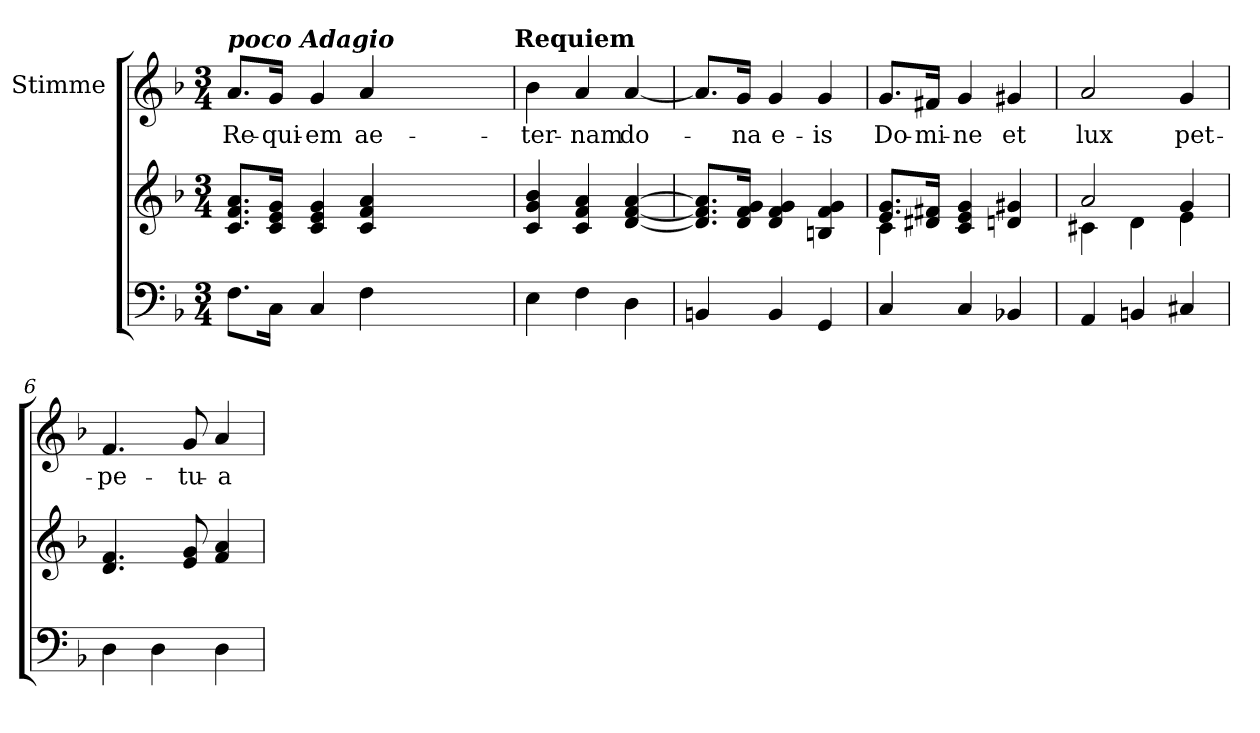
**kern	**kern	**kern	**text
*part2	*part2	*part1	*part1
*staff3	*staff2	*staff1	*staff1
*	*	*I"Stimme	*
*clefF4	*clefG2	*clefG2	*
*k[b-]	*k[b-]	*k[b-]	*
*F:	*F:	*F:	*
*M3/4	*M3/4	*M3/4	*
=1	=1	=1	=1
!	!	!LO:TX:a:Bi:t=poco Adagio	!
!	!	!	!LO:LY:b
8.F\L	8.c/ 8.f/ 8.a/L	8.a/L	Re-
!	!	!	!LO:LY:b
16C\Jk	16c/ 16e/ 16g/Jk	16g/Jk	-qui-
!	!	!	!LO:LY:b
4C/	4c/ 4e/ 4g/	4g/	-em
!	!	!	!LO:LY:b
4F\	4c/ 4f/ 4a/	4a/	ae-
2..ryy	2..ryy	2..ryy	.
!	!	!LO:TX:a:B:t=Requiem	!
=2	=2	=2	=2
!	!	!	!LO:LY:b
4E\	4c/ 4g/ 4b-/	4b-\	-ter-
!	!	!	!LO:LY:b
4F\	4c/ 4f/ 4a/	4a/	-nam
!	!	!	!LO:LY:b
4D\	[4d/ [4f/ [4a/	[4a/	do-
=3	=3	=3	=3
4BBn/	8.d/] 8.f/] 8.a/]L	8.a/L]	.
!	!	!	!LO:LY:b
.	16d/ 16f/ 16g/Jk	16g/Jk	-na
!	!	!	!LO:LY:b
4BB/	4d/ 4f/ 4g/	4g/	e-
!	!	!	!LO:LY:b
4GG/	4Bn/ 4f/ 4g/	4g/	-is
=4	=4	=4	=4
*	*^	*	*
!	!	!	!	!LO:LY:b
4C/	8.e/ 8.g/L	4c\	8.g/L	Do-
!	!	!	!	!LO:LY:b
.	16d#X/ 16f#X/Jk	.	16f#X/Jk	-mi-
!	!	!	!	!LO:LY:b
4C/	4c/ 4e/ 4g/	2ryy	4g/	-ne
!	!	!	!	!LO:LY:b
4BB-X/	4dn/ 4g#X/	.	4g#X/	et
=5	=5	=5	=5	=5
!	!	!	!	!LO:LY:b
4AA/	2a/	4c#X\	2a/	lux
4BBn/	.	4d\	.	.
!	!	!	!	!LO:LY:b
4C#X/	4g/	4e\	4g/	pet-
!!LO:LB:g=z
=6	=6	=6	=6	=6
!	!	!	!	!LO:LY:b
*	*v	*v	*	*
4D\	4.d/ 4.f/	4.f/	-pe-
4D\	.	.	.
!	!	!	!LO:LY:b
.	8e/ 8g/	8g/	-tu-
!	!	!	!LO:LY:b
4D\	4f/ 4a/	4a/	-a
=	=	=	=
*-	*-	*-	*-
